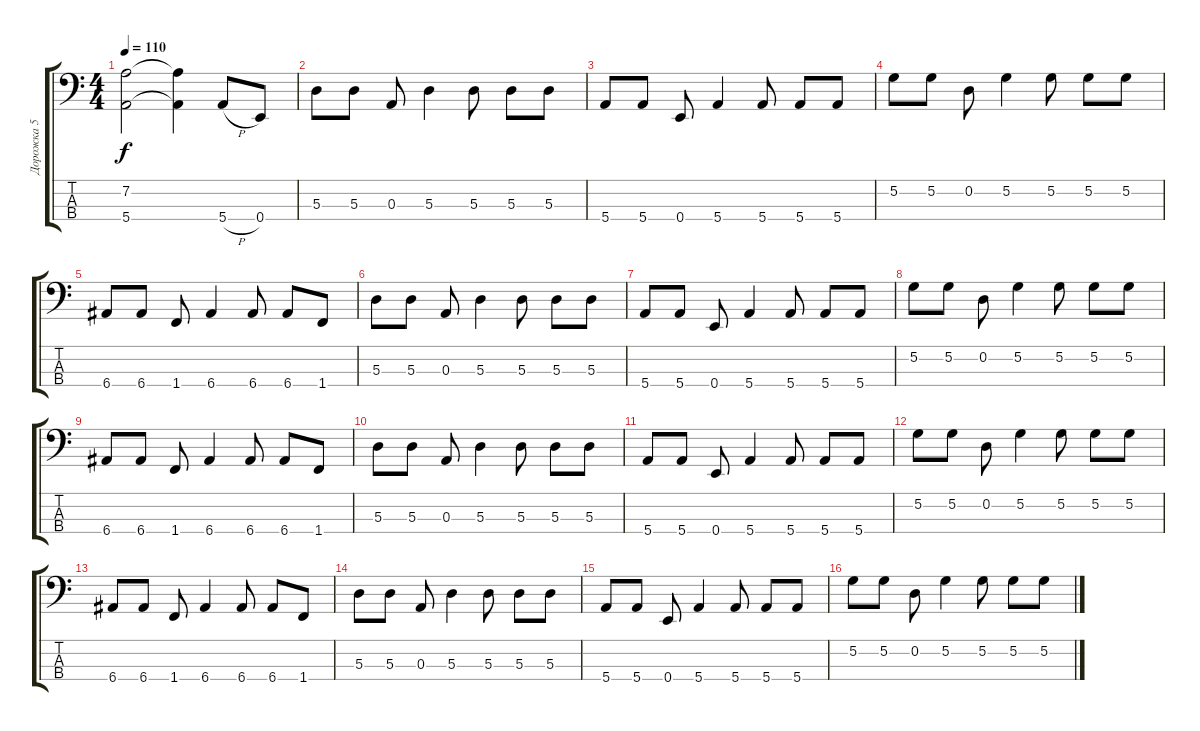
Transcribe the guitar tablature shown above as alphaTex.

\track ("Дорожка 5" "Дорожка 5") {instrument electricbassfinger}
\staff {score tabs}
\tuning (G2 D2 A1 E1) {hide}
\ts (4 4)
\tempo 110
\clef f4
\ks c
(7.2 5.4).2{dy f} (7.2{t} 5.4{t}).4 5.4{h}.8 0.4.8 |
5.3.8 5.3.8 0.3.8 5.3.4 5.3.8 5.3.8 5.3.8 |
5.4.8 5.4.8 0.4.8 5.4.4 5.4.8 5.4.8 5.4.8 |
5.2.8 5.2.8 0.2.8 5.2.4 5.2.8 5.2.8 5.2.8 |
6.4.8 6.4.8 1.4.8 6.4.4 6.4.8 6.4.8 1.4.8 |
5.3.8 5.3.8 0.3.8 5.3.4 5.3.8 5.3.8 5.3.8 |
5.4.8 5.4.8 0.4.8 5.4.4 5.4.8 5.4.8 5.4.8 |
5.2.8 5.2.8 0.2.8 5.2.4 5.2.8 5.2.8 5.2.8 |
6.4.8 6.4.8 1.4.8 6.4.4 6.4.8 6.4.8 1.4.8 |
5.3.8 5.3.8 0.3.8 5.3.4 5.3.8 5.3.8 5.3.8 |
5.4.8 5.4.8 0.4.8 5.4.4 5.4.8 5.4.8 5.4.8 |
5.2.8 5.2.8 0.2.8 5.2.4 5.2.8 5.2.8 5.2.8 |
6.4.8 6.4.8 1.4.8 6.4.4 6.4.8 6.4.8 1.4.8 |
5.3.8 5.3.8 0.3.8 5.3.4 5.3.8 5.3.8 5.3.8 |
5.4.8 5.4.8 0.4.8 5.4.4 5.4.8 5.4.8 5.4.8 |
5.2.8 5.2.8 0.2.8 5.2.4 5.2.8 5.2.8 5.2.8
